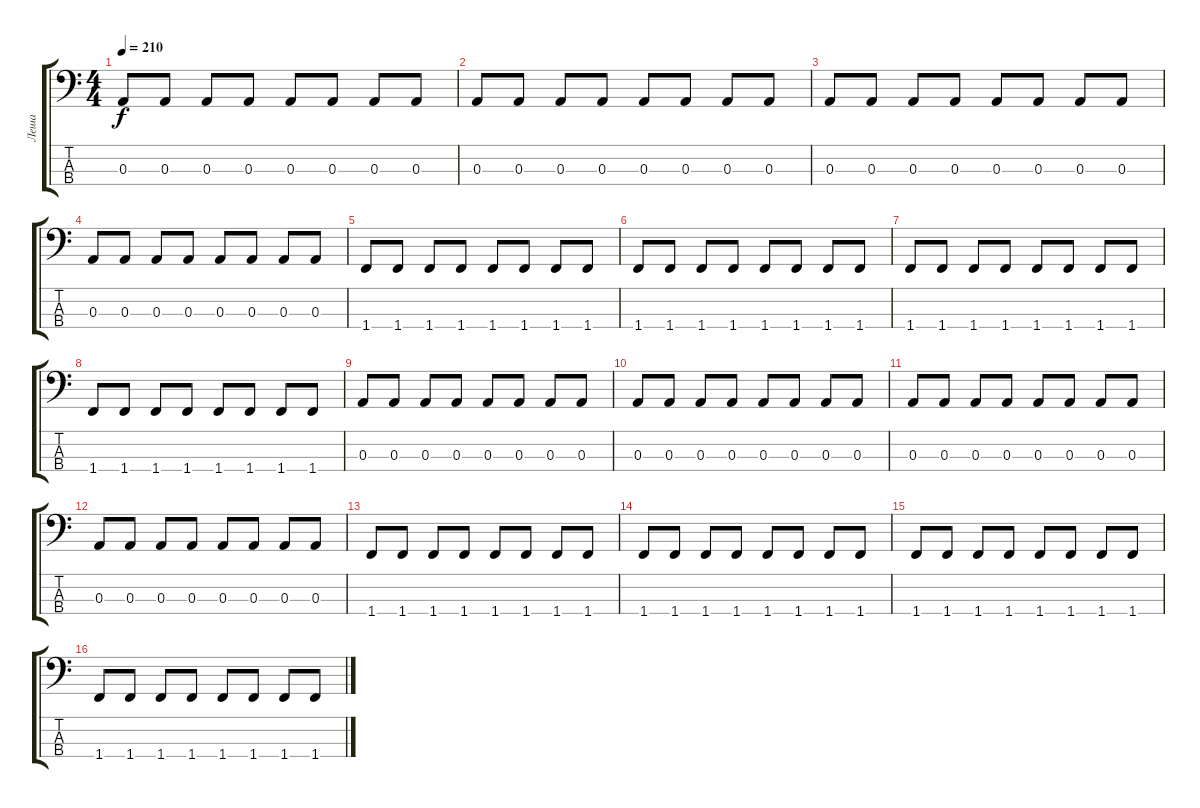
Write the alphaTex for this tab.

\track ("Леша" "Леша") {instrument electricbassfinger}
\staff {score tabs}
\tuning (G2 D2 A1 E1) {hide}
\ts (4 4)
\tempo 210
\clef f4
\ks c
0.3.8{dy f} 0.3.8 0.3.8 0.3.8 0.3.8 0.3.8 0.3.8 0.3.8 |
0.3.8 0.3.8 0.3.8 0.3.8 0.3.8 0.3.8 0.3.8 0.3.8 |
0.3.8 0.3.8 0.3.8 0.3.8 0.3.8 0.3.8 0.3.8 0.3.8 |
0.3.8 0.3.8 0.3.8 0.3.8 0.3.8 0.3.8 0.3.8 0.3.8 |
1.4.8 1.4.8 1.4.8 1.4.8 1.4.8 1.4.8 1.4.8 1.4.8 |
1.4.8 1.4.8 1.4.8 1.4.8 1.4.8 1.4.8 1.4.8 1.4.8 |
1.4.8 1.4.8 1.4.8 1.4.8 1.4.8 1.4.8 1.4.8 1.4.8 |
1.4.8 1.4.8 1.4.8 1.4.8 1.4.8 1.4.8 1.4.8 1.4.8 |
0.3.8 0.3.8 0.3.8 0.3.8 0.3.8 0.3.8 0.3.8 0.3.8 |
0.3.8 0.3.8 0.3.8 0.3.8 0.3.8 0.3.8 0.3.8 0.3.8 |
0.3.8 0.3.8 0.3.8 0.3.8 0.3.8 0.3.8 0.3.8 0.3.8 |
0.3.8 0.3.8 0.3.8 0.3.8 0.3.8 0.3.8 0.3.8 0.3.8 |
1.4.8 1.4.8 1.4.8 1.4.8 1.4.8 1.4.8 1.4.8 1.4.8 |
1.4.8 1.4.8 1.4.8 1.4.8 1.4.8 1.4.8 1.4.8 1.4.8 |
1.4.8 1.4.8 1.4.8 1.4.8 1.4.8 1.4.8 1.4.8 1.4.8 |
1.4.8 1.4.8 1.4.8 1.4.8 1.4.8 1.4.8 1.4.8 1.4.8
